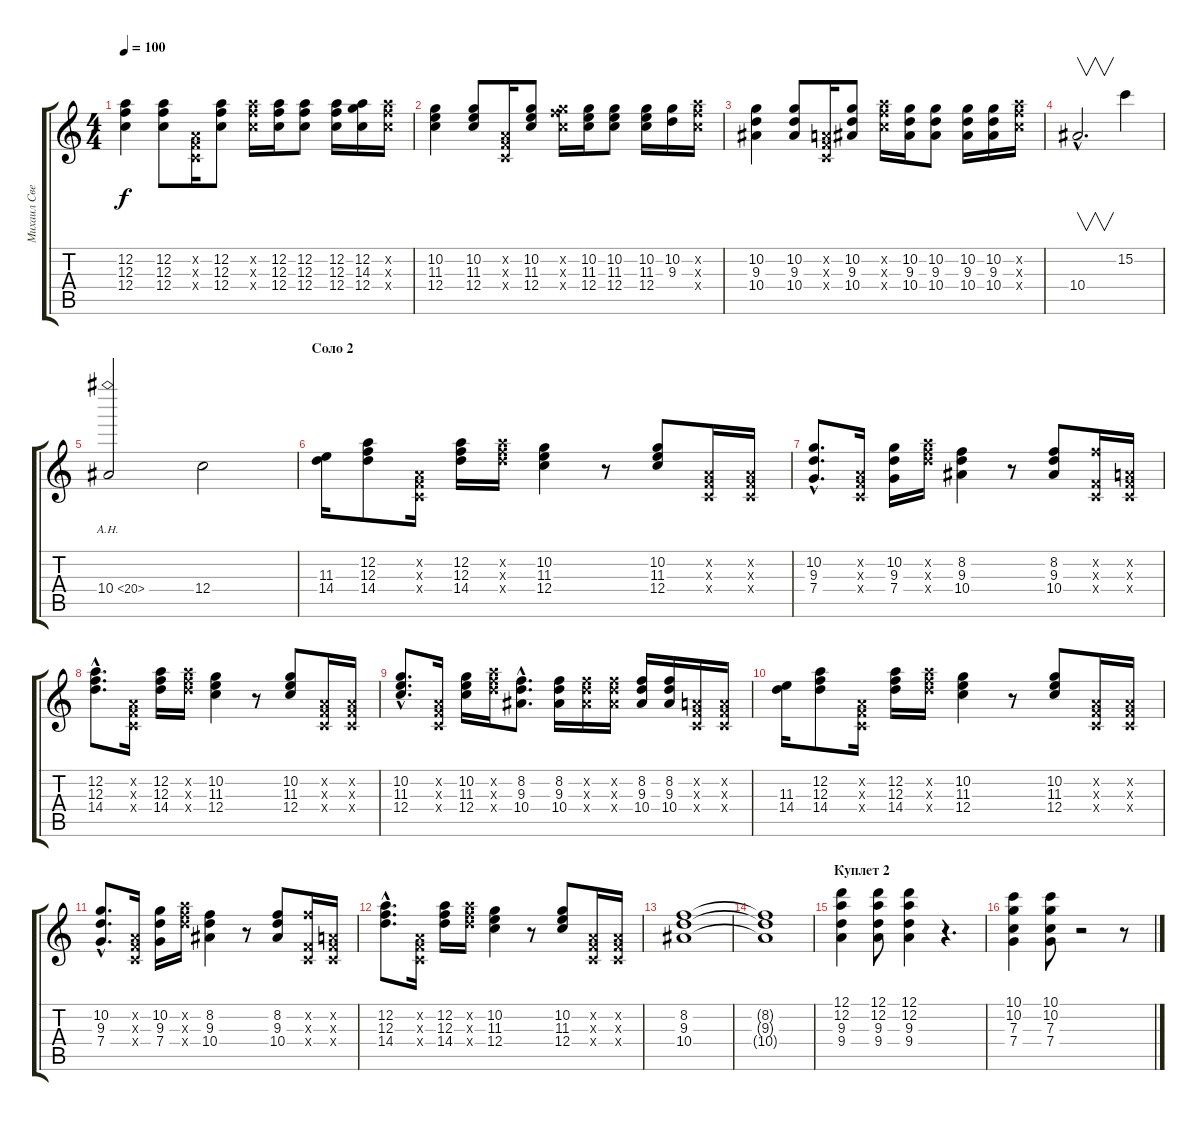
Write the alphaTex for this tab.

\track ("Михаил Светлов" "Михаил Све") {instrument electricguitarjazz}
\staff {score tabs}
\tuning (D4 A3 F3 C3 G2 D2) {hide}
\ts (4 4)
\tempo 100
\clef g2
\ks c
(12.2 12.3 12.4).4{dy f} (12.2 12.3 12.4).8 (0.2{x} 0.3{x} 0.4{x}).16 (12.2 12.3 12.4).8 (12.2{x} 12.3{x} 12.4{x}).16 (12.2 12.3 12.4).16 (12.2 12.3 12.4).8 (12.2 12.3 12.4).16 (12.2 14.3 12.4).16 (12.2{x} 12.3{x} 12.4{x}).16 |
(10.2 11.3 12.4).4 (10.2 11.3 12.4).8 (0.2{x} 0.3{x} 0.4{x}).16 (10.2 11.3 12.4).8 (10.2{x} 12.3{x} 12.4{x}).16 (10.2 11.3 12.4).16 (10.2 11.3 12.4).8 (10.2 11.3 12.4).16 (10.2 9.3).16 (12.2{x} 12.3{x} 12.4{x}).16 |
(10.2 9.3 10.4).4 (10.2 9.3 10.4).8 (0.2{x} 0.3{x} 0.4{x}).16 (10.2 9.3 10.4).8 (12.2{x} 12.3{x} 12.4{x}).16 (10.2 9.3 10.4).16 (10.2 9.3 10.4).8 (10.2 9.3 10.4).16 (10.2 9.3 10.4).16 (12.2{x} 12.3{x} 12.4{x}).16 |
10.4{hac}.2{v d} 15.2.4 |
10.4{ah 10}.2 12.4.2 |
\section ("" "Соло 2")
(11.3 14.4).16 (12.2 12.3 14.4).8 (0.2{x} 0.3{x} 0.4{x}).16 (12.2 12.3 14.4).16 (12.2{x} 12.3{x} 14.4{x}).16 (10.2 11.3 12.4).4 r.8 (10.2 11.3 12.4).8 (0.2{x} 0.3{x} 0.4{x}).16 (0.2{x} 0.3{x} 0.4{x}).16 |
(10.2{hac} 9.3{hac} 7.4{hac}).8{d} (0.2{x} 0.3{x} 0.4{x}).16 (10.2 9.3 7.4).16 (12.2{x} 12.3{x} 14.4{x}).16 (8.2 9.3 10.4).4 r.8 (8.2 9.3 10.4).8 (8.2{x} 0.3{x} 0.4{x}).16 (0.2{x} 0.3{x} 0.4{x}).16 |
(12.2{hac} 12.3{hac} 14.4{hac}).8{d} (0.2{x} 0.3{x} 0.4{x}).16 (12.2 12.3 14.4).16 (12.2{x} 12.3{x} 14.4{x}).16 (10.2 11.3 12.4).4 r.8 (10.2 11.3 12.4).8 (0.2{x} 0.3{x} 0.4{x}).16 (0.2{x} 0.3{x} 0.4{x}).16 |
(10.2{hac} 11.3{hac} 12.4{hac}).8{d} (0.2{x} 0.3{x} 0.4{x}).16 (10.2 11.3 12.4).16 (12.2{x} 12.3{x} 14.4{x}).16 (8.2{hac} 9.3{hac} 10.4{hac}).8{d} (8.2 9.3 10.4).16 (8.2{x} 9.3{x} 10.4{x}).16 (8.2{x} 9.3{x} 10.4{x}).16 (8.2 9.3 10.4).16 (8.2 9.3 10.4).16 (0.2{x} 0.3{x} 0.4{x}).16 (0.2{x} 0.3{x} 0.4{x}).16 |
(11.3 14.4).16 (12.2 12.3 14.4).8 (0.2{x} 0.3{x} 0.4{x}).16 (12.2 12.3 14.4).16 (12.2{x} 12.3{x} 14.4{x}).16 (10.2 11.3 12.4).4 r.8 (10.2 11.3 12.4).8 (0.2{x} 0.3{x} 0.4{x}).16 (0.2{x} 0.3{x} 0.4{x}).16 |
(10.2{hac} 9.3{hac} 7.4{hac}).8{d} (0.2{x} 0.3{x} 0.4{x}).16 (10.2 9.3 7.4).16 (12.2{x} 12.3{x} 14.4{x}).16 (8.2 9.3 10.4).4 r.8 (8.2 9.3 10.4).8 (8.2{x} 0.3{x} 0.4{x}).16 (0.2{x} 0.3{x} 0.4{x}).16 |
(12.2{hac} 12.3{hac} 14.4{hac}).8{d} (0.2{x} 0.3{x} 0.4{x}).16 (12.2 12.3 14.4).16 (12.2{x} 12.3{x} 14.4{x}).16 (10.2 11.3 12.4).4 r.8 (10.2 11.3 12.4).8 (0.2{x} 0.3{x} 0.4{x}).16 (0.2{x} 0.3{x} 0.4{x}).16 |
(8.2 9.3 10.4).1 |
(8.2{t} 9.3{t} 10.4{t}).1 |
\section ("" "Куплет 2")
(12.1 12.2 9.3 9.4).4 (12.1 12.2 9.3 9.4).8 (12.1 12.2 9.3 9.4).4 r.4{d} |
(10.1 10.2 7.3 7.4).4 (10.1 10.2 7.3 7.4).8 r.2 r.8
